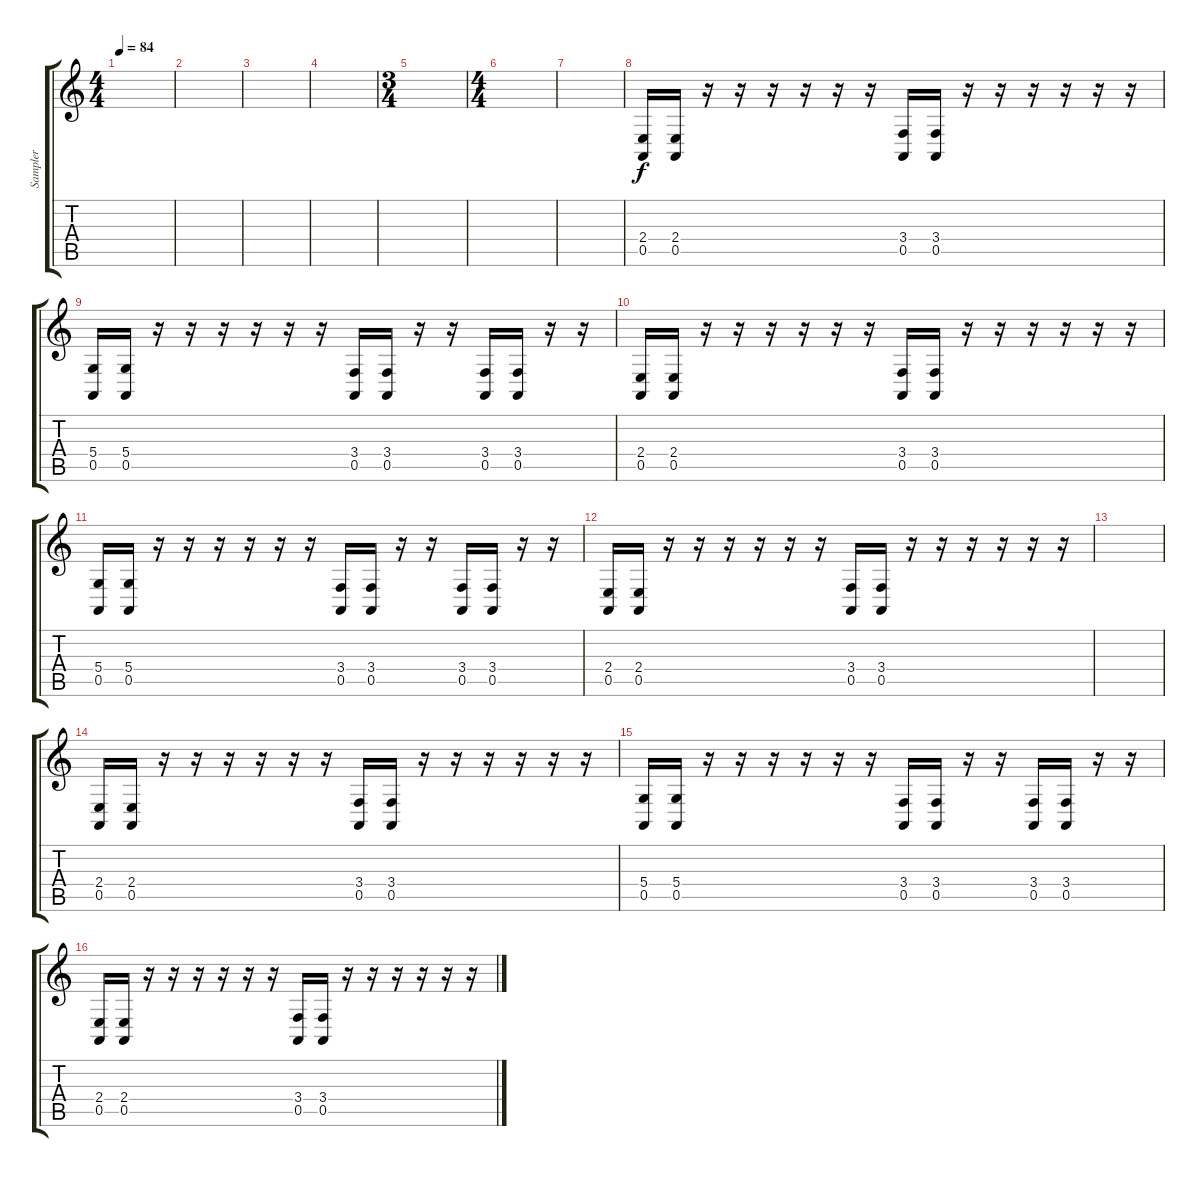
\track ("Sampler" "Sampler") {instrument viola}
\staff {score tabs}
\tuning (E4 B3 G3 D3 A2 E2) {hide}
\ts (4 4)
\tempo 84
\clef g2
\ks c
|
|
|
|
\ts (3 4)
|
\ts (4 4)
|
|
(2.4 0.5).16 (2.4 0.5).16 r.16 r.16 r.16 r.16 r.16 r.16 (3.4 0.5).16 (3.4 0.5).16 r.16 r.16 r.16 r.16 r.16 r.16 |
(5.4 0.5).16 (5.4 0.5).16 r.16 r.16 r.16 r.16 r.16 r.16 (3.4 0.5).16 (3.4 0.5).16 r.16 r.16 (3.4 0.5).16 (3.4 0.5).16 r.16 r.16 |
(2.4 0.5).16 (2.4 0.5).16 r.16 r.16 r.16 r.16 r.16 r.16 (3.4 0.5).16 (3.4 0.5).16 r.16 r.16 r.16 r.16 r.16 r.16 |
(5.4 0.5).16 (5.4 0.5).16 r.16 r.16 r.16 r.16 r.16 r.16 (3.4 0.5).16 (3.4 0.5).16 r.16 r.16 (3.4 0.5).16 (3.4 0.5).16 r.16 r.16 |
(2.4 0.5).16 (2.4 0.5).16 r.16 r.16 r.16 r.16 r.16 r.16 (3.4 0.5).16 (3.4 0.5).16 r.16 r.16 r.16 r.16 r.16 r.16 |
|
(2.4 0.5).16 (2.4 0.5).16 r.16 r.16 r.16 r.16 r.16 r.16 (3.4 0.5).16 (3.4 0.5).16 r.16 r.16 r.16 r.16 r.16 r.16 |
(5.4 0.5).16 (5.4 0.5).16 r.16 r.16 r.16 r.16 r.16 r.16 (3.4 0.5).16 (3.4 0.5).16 r.16 r.16 (3.4 0.5).16 (3.4 0.5).16 r.16 r.16 |
(2.4 0.5).16 (2.4 0.5).16 r.16 r.16 r.16 r.16 r.16 r.16 (3.4 0.5).16 (3.4 0.5).16 r.16 r.16 r.16 r.16 r.16 r.16
